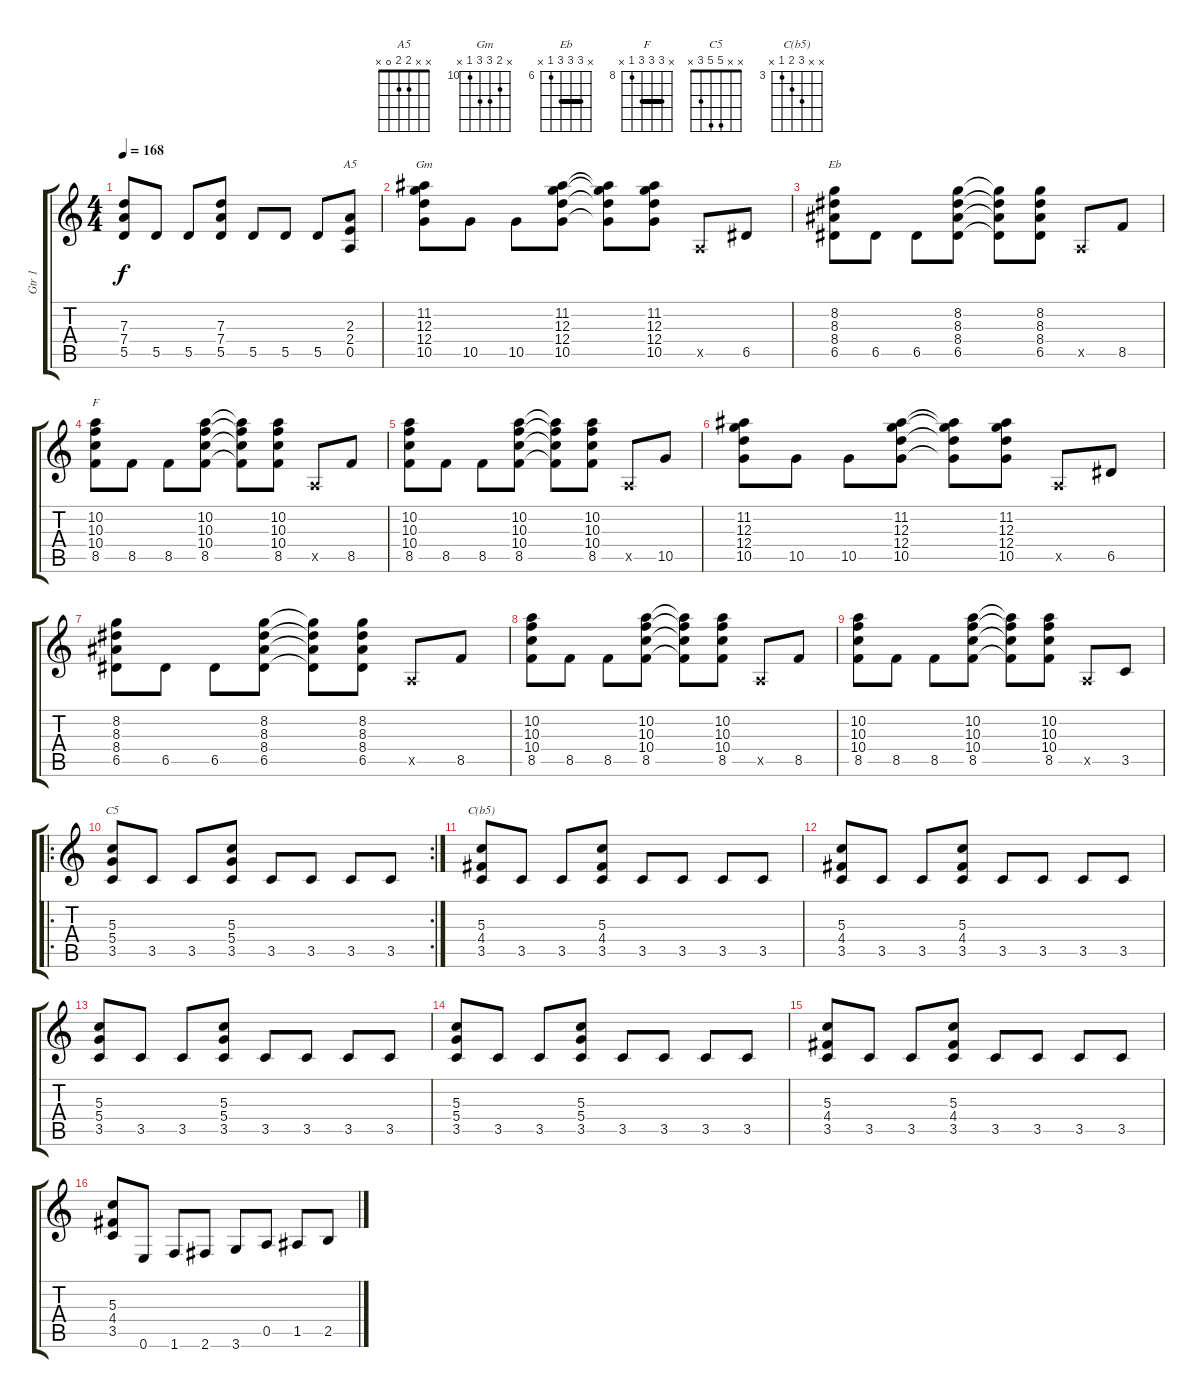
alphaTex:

\track ("Gtr 1" "Gtr 1") {instrument distortionguitar}
\staff {score tabs}
\tuning (E4 B3 G3 D3 A2 E2) {hide}
\chord ("A5" x x 2 2 0 x)
\chord ("Gm" x 11 12 12 10 x) {firstfret 10}
\chord ("Eb" x 8 8 8 6 x) {firstfret 6 barre 8}
\chord ("F" x 10 10 10 8 x) {firstfret 8 barre 10}
\chord ("C5" x x 5 5 3 x)
\chord ("C(b5)" x x 5 4 3 x) {firstfret 3}
\ts (4 4)
\tempo 168
\clef g2
\ks c
(7.3 7.4 5.5).8{dy f} 5.5.8 5.5.8 (7.3 7.4 5.5).8 5.5.8 5.5.8 5.5.8 (2.3 2.4 0.5).8{ch "A5"} |
(11.2 12.3 12.4 10.5).8{ch "Gm"} 10.5.8 10.5.8 (11.2 12.3 12.4 10.5).8 (11.2{t} 12.3{t} 12.4{t} 10.5{t}).8 (11.2 12.3 12.4 10.5).8 0.5{x}.8 6.5.8 |
(8.2 8.3 8.4 6.5).8{ch "Eb"} 6.5.8 6.5.8 (8.2 8.3 8.4 6.5).8 (8.2{t} 8.3{t} 8.4{t} 6.5{t}).8 (8.2 8.3 8.4 6.5).8 0.5{x}.8 8.5.8 |
(10.2 10.3 10.4 8.5).8{ch "F"} 8.5.8 8.5.8 (10.2 10.3 10.4 8.5).8 (10.2{t} 10.3{t} 10.4{t} 8.5{t}).8 (10.2 10.3 10.4 8.5).8 0.5{x}.8 8.5.8 |
(10.2 10.3 10.4 8.5).8 8.5.8 8.5.8 (10.2 10.3 10.4 8.5).8 (10.2{t} 10.3{t} 10.4{t} 8.5{t}).8 (10.2 10.3 10.4 8.5).8 0.5{x}.8 10.5.8 |
(11.2 12.3 12.4 10.5).8 10.5.8 10.5.8 (11.2 12.3 12.4 10.5).8 (11.2{t} 12.3{t} 12.4{t} 10.5{t}).8 (11.2 12.3 12.4 10.5).8 0.5{x}.8 6.5.8 |
(8.2 8.3 8.4 6.5).8 6.5.8 6.5.8 (8.2 8.3 8.4 6.5).8 (8.2{t} 8.3{t} 8.4{t} 6.5{t}).8 (8.2 8.3 8.4 6.5).8 0.5{x}.8 8.5.8 |
(10.2 10.3 10.4 8.5).8 8.5.8 8.5.8 (10.2 10.3 10.4 8.5).8 (10.2{t} 10.3{t} 10.4{t} 8.5{t}).8 (10.2 10.3 10.4 8.5).8 0.5{x}.8 8.5.8 |
(10.2 10.3 10.4 8.5).8 8.5.8 8.5.8 (10.2 10.3 10.4 8.5).8 (10.2{t} 10.3{t} 10.4{t} 8.5{t}).8 (10.2 10.3 10.4 8.5).8 0.5{x}.8 3.5.8 |
\ro
\rc 2
(5.3 5.4 3.5).8{ch "C5"} 3.5.8 3.5.8 (5.3 5.4 3.5).8 3.5.8 3.5.8 3.5.8 3.5.8 |
(5.3 4.4 3.5).8{ch "C(b5)"} 3.5.8 3.5.8 (5.3 4.4 3.5).8 3.5.8 3.5.8 3.5.8 3.5.8 |
(5.3 4.4 3.5).8 3.5.8 3.5.8 (5.3 4.4 3.5).8 3.5.8 3.5.8 3.5.8 3.5.8 |
(5.3 5.4 3.5).8 3.5.8 3.5.8 (5.3 5.4 3.5).8 3.5.8 3.5.8 3.5.8 3.5.8 |
(5.3 5.4 3.5).8 3.5.8 3.5.8 (5.3 5.4 3.5).8 3.5.8 3.5.8 3.5.8 3.5.8 |
(5.3 4.4 3.5).8 3.5.8 3.5.8 (5.3 4.4 3.5).8 3.5.8 3.5.8 3.5.8 3.5.8 |
(5.3 4.4 3.5).8 0.6.8 1.6.8 2.6.8 3.6.8 0.5.8 1.5.8 2.5.8
